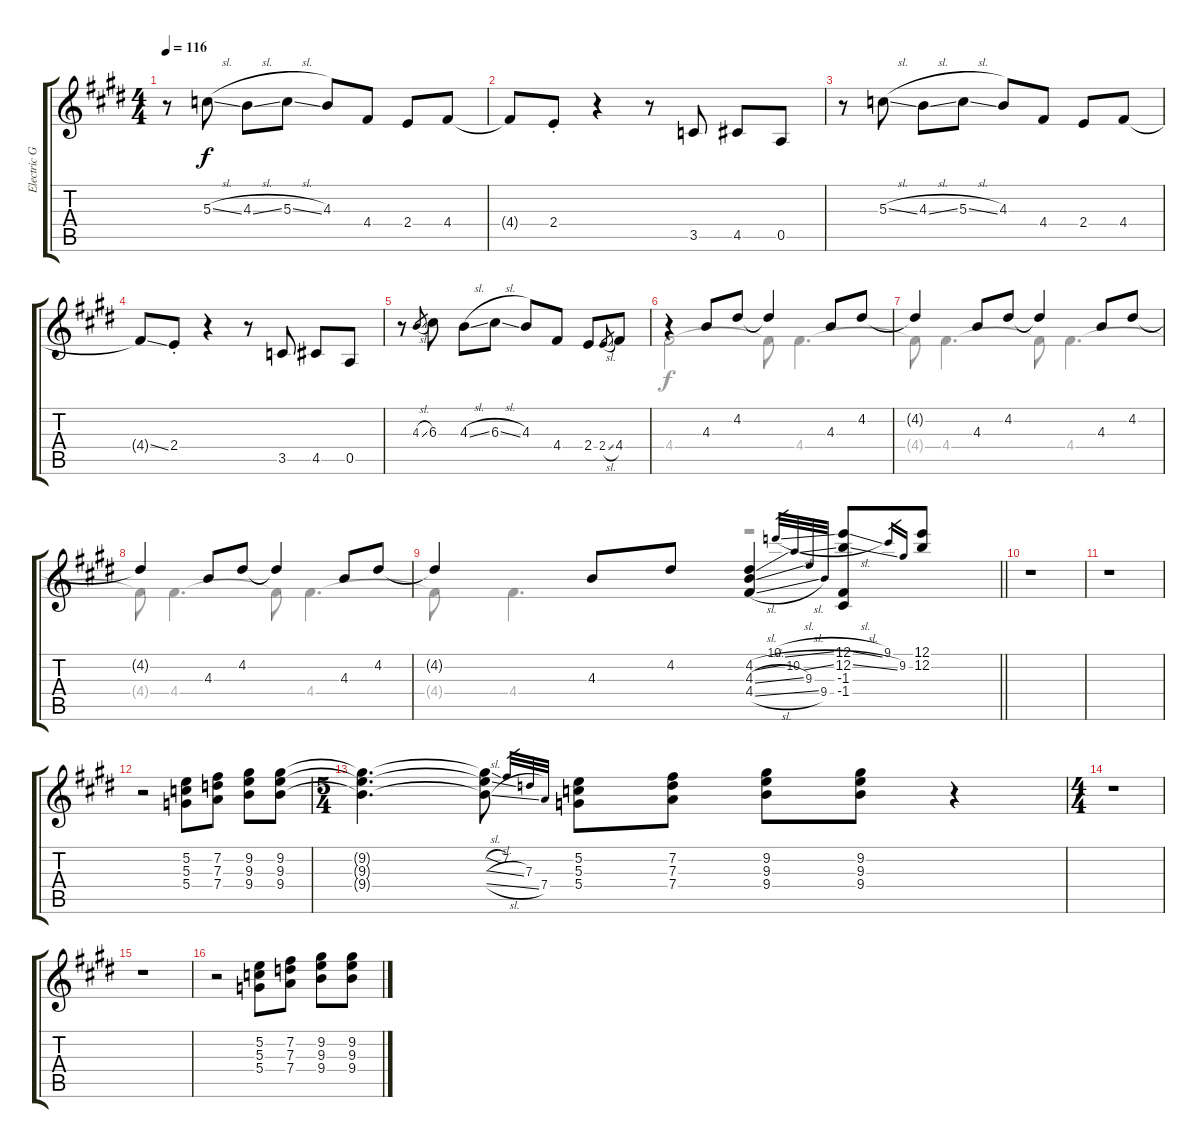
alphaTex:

\track ("Electric Guitar 4" "Electric G") {instrument overdrivenguitar}
\staff {score tabs}
\tuning (E4 B3 G3 D3 A2 E2) {hide}
\voice
\ts (4 4)
\tempo 116
\clef g2
\ks e
r.8{dy f} 5.3{sl}.8 4.3{sl}.8 5.3{sl}.8 4.3.8 4.4.8 2.4.8 4.4.8 |
\ks c#minor
4.4{t}.8 2.4{st}.8 r.4 r.8 3.5.8 4.5.8 0.5.8 |
r.8 5.3{sl}.8 4.3{sl}.8 5.3{sl}.8 4.3.8 4.4.8 2.4.8 4.4.8 |
\ks e
4.4{ss t}.8 2.4{st}.8 r.4 r.8 3.5.8 4.5.8 0.5.8 |
\ks c#minor
r.8 4.3{sl}.8{gr} 6.3.8 4.3{sl}.8 6.3{sl}.8 4.3.8 4.4.8 2.4.8 2.4{sl}.8{gr} 4.4.8 |
r.4 4.3.8 4.2.8 4.2{t}.4 4.3.8 4.2.8 |
\ks e
4.2{t}.4 4.3.8 4.2.8 4.2{t}.4 4.3.8 4.2.8 |
\ks c#minor
4.2{t}.4 4.3.8 4.2.8 4.2{t}.4 4.3.8 4.2.8 |
\barLineRight lightlight
4.2{t}.4 4.3.8 4.2.8 (4.2{sl} 4.3{sl} 4.4{sl}).4 10.1{sl}.32{gr} 10.2{sl}.32{gr} 9.3.32{gr} 9.4.32{gr} (12.1{sl} 12.2{sl} -1.3 -1.4).8 9.1.16{gr} 9.2.16{gr} (12.1 12.2).8 |
\ks e
r.1 |
\ks c#minor
r.1 |
r.2 (5.2 5.3 5.4).8 (7.2 7.3 7.4).8 (9.2 9.3 9.4).8 (9.2 9.3 9.4).8 |
\ts (5 4)
\ks e
(9.2{t} 9.3{t} 9.4{t}).4{d} (9.2{sl t} 9.3{sl t} 9.4{sl t}).8 7.2.32{gr} 7.3.32{gr} 7.4.32{gr} (5.2 5.3 5.4).8 (7.2 7.3 7.4).8 (9.2 9.3 9.4).8 (9.2 9.3 9.4).8 r.4 |
\ts (4 4)
\ks c#minor
r.1 |
r.1 |
\ks e
r.2 (5.2 5.3 5.4).8 (7.2 7.3 7.4).8 (9.2 9.3 9.4).8 (9.2 9.3 9.4).8
\voice
\clef g2
\ottava regular
\simile none
\ks e
|
\ks c#minor
|
|
\ks e
|
\ks c#minor
|
4.4.2 4.4{t}.8 4.4.4{d} |
\ks e
4.4{t}.8 4.4.4{d} 4.4{t}.8 4.4.4{d} |
\ks c#minor
4.4{t}.8 4.4.4{d} 4.4{t}.8 4.4.4{d} |
\barLineRight lightlight
4.4{t}.8 4.4.4{d} r.2 |
\ks e
|
\ks c#minor
|
|
\ks e
|
\ks c#minor
|
|
\ks e
